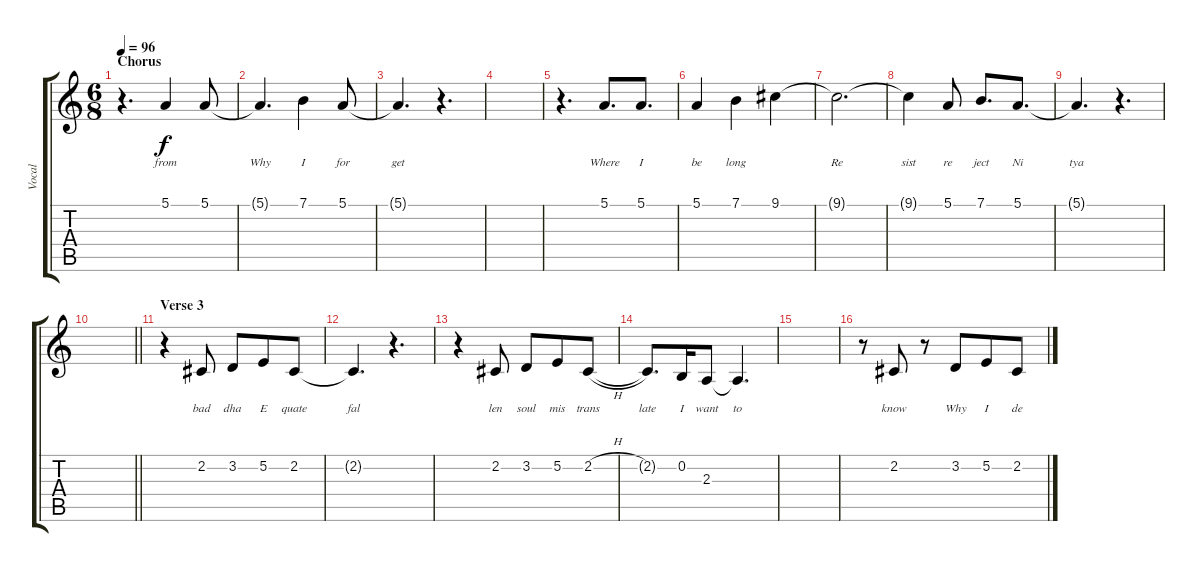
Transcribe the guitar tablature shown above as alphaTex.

\track ("Vocal" "Vocal") {instrument acousticgrandpiano}
\staff {score tabs}
\tuning (E4 B3 G3 D3 A2 E2) {hide}
\ts (6 8)
\section ("" "Chorus")
\tempo 96
\clef g2
\ks c
r.4{d dy f} 5.1.4{lyrics (0 "from") lyrics (1 "") lyrics (2 "") lyrics (3 "") lyrics (4 "")} 5.1.8{lyrics (0 "") lyrics (1 "") lyrics (2 "") lyrics (3 "") lyrics (4 "")} |
5.1{t}.4{d lyrics (0 "Why") lyrics (1 "") lyrics (2 "") lyrics (3 "") lyrics (4 "")} 7.1.4{lyrics (0 "I") lyrics (1 "") lyrics (2 "") lyrics (3 "") lyrics (4 "")} 5.1.8{lyrics (0 "for") lyrics (1 "") lyrics (2 "") lyrics (3 "") lyrics (4 "")} |
5.1{t}.4{d lyrics (0 "get") lyrics (1 "") lyrics (2 "") lyrics (3 "") lyrics (4 "")} r.4{d} |
|
r.4{d} 5.1.8{d lyrics (0 "Where") lyrics (1 "") lyrics (2 "") lyrics (3 "") lyrics (4 "")} 5.1.8{d lyrics (0 "I") lyrics (1 "") lyrics (2 "") lyrics (3 "") lyrics (4 "")} |
5.1.4{lyrics (0 "be") lyrics (1 "") lyrics (2 "") lyrics (3 "") lyrics (4 "")} 7.1.4{lyrics (0 "long") lyrics (1 "") lyrics (2 "") lyrics (3 "") lyrics (4 "")} 9.1.4{lyrics (0 "") lyrics (1 "") lyrics (2 "") lyrics (3 "") lyrics (4 "")} |
9.1{t}.2{d lyrics (0 "Re") lyrics (1 "") lyrics (2 "") lyrics (3 "") lyrics (4 "")} |
9.1{t}.4{lyrics (0 "sist") lyrics (1 "") lyrics (2 "") lyrics (3 "") lyrics (4 "")} 5.1.8{lyrics (0 "re") lyrics (1 "") lyrics (2 "") lyrics (3 "") lyrics (4 "")} 7.1.8{d lyrics (0 "ject") lyrics (1 "") lyrics (2 "") lyrics (3 "") lyrics (4 "")} 5.1.8{d lyrics (0 "Ni") lyrics (1 "") lyrics (2 "") lyrics (3 "") lyrics (4 "")} |
5.1{t}.4{d lyrics (0 "tya") lyrics (1 "") lyrics (2 "") lyrics (3 "") lyrics (4 "")} r.4{d} |
\barLineRight lightlight
|
\section ("" "Verse 3")
r.4 2.2.8{lyrics (0 "bad") lyrics (1 "") lyrics (2 "") lyrics (3 "") lyrics (4 "")} 3.2.8{lyrics (0 "dha") lyrics (1 "") lyrics (2 "") lyrics (3 "") lyrics (4 "")} 5.2.8{lyrics (0 "E") lyrics (1 "") lyrics (2 "") lyrics (3 "") lyrics (4 "")} 2.2.8{lyrics (0 "quate") lyrics (1 "") lyrics (2 "") lyrics (3 "") lyrics (4 "")} |
2.2{t}.4{d lyrics (0 "fal") lyrics (1 "") lyrics (2 "") lyrics (3 "") lyrics (4 "")} r.4{d} |
r.4 2.2.8{lyrics (0 "len") lyrics (1 "") lyrics (2 "") lyrics (3 "") lyrics (4 "")} 3.2.8{lyrics (0 "soul") lyrics (1 "") lyrics (2 "") lyrics (3 "") lyrics (4 "")} 5.2.8{lyrics (0 "mis") lyrics (1 "") lyrics (2 "") lyrics (3 "") lyrics (4 "")} 2.2{h}.8{lyrics (0 "trans") lyrics (1 "") lyrics (2 "") lyrics (3 "") lyrics (4 "")} |
2.2{t}.8{d lyrics (0 "late") lyrics (1 "") lyrics (2 "") lyrics (3 "") lyrics (4 "")} 0.2.16{lyrics (0 "I") lyrics (1 "") lyrics (2 "") lyrics (3 "") lyrics (4 "")} 2.3.8{lyrics (0 "want") lyrics (1 "") lyrics (2 "") lyrics (3 "") lyrics (4 "")} 2.3{t}.4{d lyrics (0 "to") lyrics (1 "") lyrics (2 "") lyrics (3 "") lyrics (4 "")} |
|
r.8 2.2.8{lyrics (0 "know") lyrics (1 "") lyrics (2 "") lyrics (3 "") lyrics (4 "")} r.8 3.2.8{lyrics (0 "Why") lyrics (1 "") lyrics (2 "") lyrics (3 "") lyrics (4 "")} 5.2.8{lyrics (0 "I") lyrics (1 "") lyrics (2 "") lyrics (3 "") lyrics (4 "")} 2.2.8{lyrics (0 "de") lyrics (1 "") lyrics (2 "") lyrics (3 "") lyrics (4 "")}
